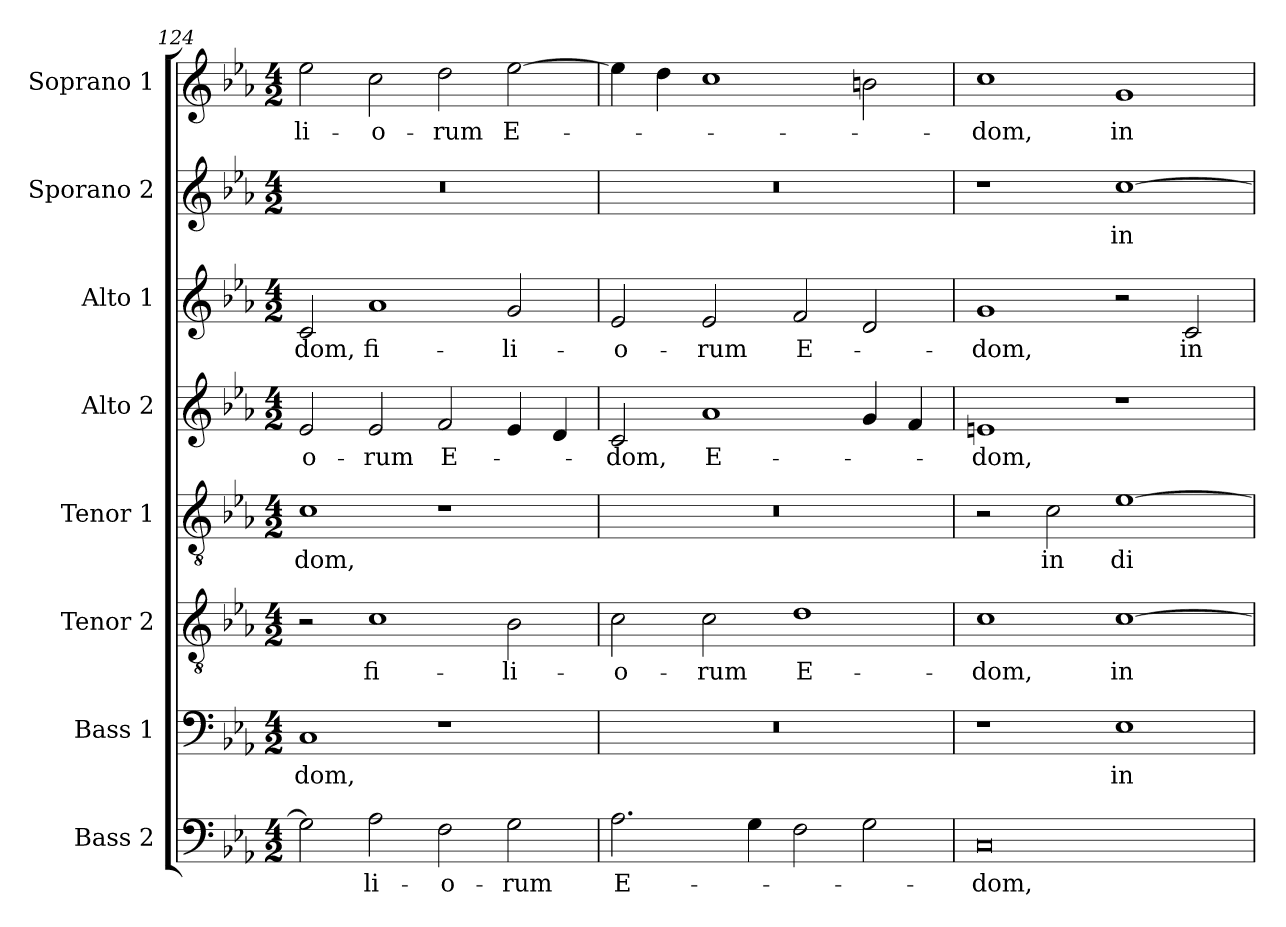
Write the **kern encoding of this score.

**kern	**text	**kern	**text	**kern	**text	**kern	**text	**kern	**text	**kern	**text	**kern	**text	**kern	**text
*part8	*part8	*part7	*part7	*part6	*part6	*part5	*part5	*part4	*part4	*part3	*part3	*part2	*part2	*part1	*part1
*staff8	*staff8	*staff7	*staff7	*staff6	*staff6	*staff5	*staff5	*staff4	*staff4	*staff3	*staff3	*staff2	*staff2	*staff1	*staff1
*I"Bass 2	*	*I"Bass 1	*	*I"Tenor 2	*	*I"Tenor 1	*	*I"Alto 2	*	*I"Alto 1	*	*I"Sporano 2	*	*I"Soprano 1	*
*I'B.	*	*I'B.	*	*I'T.	*	*I'T.	*	*I'A.	*	*I'A.	*	*I'S.	*	*I'S.	*
*clefF4	*	*clefF4	*	*clefGv2	*	*clefGv2	*	*clefG2	*	*clefG2	*	*clefG2	*	*clefG2	*
*	*	*	*	*ITrd7c12	*	*ITrd7c12	*	*	*	*	*	*	*	*	*
*k[b-e-a-]	*	*k[b-e-a-]	*	*k[b-e-a-]	*	*k[b-e-a-]	*	*k[b-e-a-]	*	*k[b-e-a-]	*	*k[b-e-a-]	*	*k[b-e-a-]	*
*E-:	*	*E-:	*	*E-:	*	*E-:	*	*E-:	*	*E-:	*	*E-:	*	*E-:	*
*M4/2	*	*M4/2	*	*M4/2	*	*M4/2	*	*M4/2	*	*M4/2	*	*M4/2	*	*M4/2	*
=124	=124	=124	=124	=124	=124	=124	=124	=124	=124	=124	=124	=124	=124	=124	=124
!	!	!	!LO:LY:b:color=#000000	!	!	!	!	!	!	!	!	!	!	!	!
!	!	!	!	!	!	!	!LO:LY:b:color=#000000	!	!	!	!	!	!	!	!
!	!	!	!	!	!	!	!	!	!LO:LY:b:color=#000000	!	!	!	!	!	!
!	!	!	!	!	!	!	!	!	!	!	!LO:LY:b:color=#000000	!LO:N:vis=1	!	!	!
!	!	!	!	!	!	!	!	!	!	!	!	!	!	!	!LO:LY:b:color=#000000
2Gi\]	.	1Ci	-dom,	2r	.	1Ci	-dom,	2e-i/	-o-	2ci/	-dom,	0r	.	2ee-i\	-li-
!	!LO:LY:b:color=#000000	!	!	!	!	!	!	!	!	!	!	!	!	!	!
!	!	!	!	!	!LO:LY:b:color=#000000	!	!	!	!	!	!	!	!	!	!
!	!	!	!	!	!	!	!	!	!LO:LY:b:color=#000000	!	!	!	!	!	!
!	!	!	!	!	!	!	!	!	!	!	!LO:LY:b:color=#000000	!	!	!	!
!	!	!	!	!	!	!	!	!	!	!	!	!	!	!	!LO:LY:b:color=#000000
2A-i\	-li-	.	.	1Ci	fi-	.	.	2e-i/	-rum	1a-i	fi-	.	.	2cci\	-o-
!	!LO:LY:b:color=#000000	!	!	!	!	!	!	!	!	!	!	!	!	!	!
!	!	!	!	!	!	!	!	!	!LO:LY:b:color=#000000	!	!	!	!	!	!
!	!	!	!	!	!	!	!	!	!	!	!	!	!	!	!LO:LY:b:color=#000000
2Fi\	-o-	1r	.	.	.	1r	.	2fi/	E-	.	.	.	.	2ddi\	-rum
!	!LO:LY:b:color=#000000	!	!	!	!	!	!	!	!	!	!	!	!	!	!
!	!	!	!	!	!LO:LY:b:color=#000000	!	!	!	!	!	!	!	!	!	!
!	!	!	!	!	!	!	!	!	!	!	!LO:LY:b:color=#000000	!	!	!	!
!	!	!	!	!	!	!	!	!	!	!	!	!	!	!	!LO:LY:b:color=#000000
2Gi\	-rum	.	.	2BB-i\	-li-	.	.	4e-i/	.	2gi/	-li-	.	.	[>2ee-i\	E-
.	.	.	.	.	.	.	.	4di/	.	.	.	.	.	.	.
=125	=125	=125	=125	=125	=125	=125	=125	=125	=125	=125	=125	=125	=125	=125	=125
!	!LO:LY:b:color=#000000	!LO:N:vis=1	!	!	!	!	!	!	!	!	!	!	!	!	!
!	!	!	!	!	!LO:LY:b:color=#000000	!LO:N:vis=1	!	!	!	!	!	!	!	!	!
!	!	!	!	!	!	!	!	!	!LO:LY:b:color=#000000	!	!	!	!	!	!
!	!	!	!	!	!	!	!	!	!	!	!LO:LY:b:color=#000000	!LO:N:vis=1	!	!	!
2.A-i\	E-	0r	.	2Ci\	-o-	0r	.	2ci/	-dom,	2e-i/	-o-	0r	.	4ee-i\]	.
.	.	.	.	.	.	.	.	.	.	.	.	.	.	4ddi\	.
!	!	!	!	!	!LO:LY:b:color=#000000	!	!	!	!	!	!	!	!	!	!
!	!	!	!	!	!	!	!	!	!LO:LY:b:color=#000000	!	!	!	!	!	!
!	!	!	!	!	!	!	!	!	!	!	!LO:LY:b:color=#000000	!	!	!	!
.	.	.	.	2Ci\	-rum	.	.	1a-i	E-	2e-i/	-rum	.	.	1cci	.
4Gi\	.	.	.	.	.	.	.	.	.	.	.	.	.	.	.
!	!	!	!	!	!LO:LY:b:color=#000000	!	!	!	!	!	!	!	!	!	!
!	!	!	!	!	!	!	!	!	!	!	!LO:LY:b:color=#000000	!	!	!	!
2Fi\	.	.	.	1Di	E-	.	.	.	.	2fi/	E-	.	.	.	.
2Gi\	.	.	.	.	.	.	.	4gi/	.	2di/	.	.	.	2bni\	.
.	.	.	.	.	.	.	.	4fi/	.	.	.	.	.	.	.
!!LO:PB:g=z
=126	=126	=126	=126	=126	=126	=126	=126	=126	=126	=126	=126	=126	=126	=126	=126
!	!LO:LY:b:color=#000000	!	!	!	!	!	!	!	!	!	!	!	!	!	!
!	!	!	!	!	!LO:LY:b:color=#000000	!	!	!	!	!	!	!	!	!	!
!	!	!	!	!	!	!	!	!	!LO:LY:b:color=#000000	!	!	!	!	!	!
!	!	!	!	!	!	!	!	!	!	!	!LO:LY:b:color=#000000	!	!	!	!
!	!	!	!	!	!	!	!	!	!	!	!	!	!	!	!LO:LY:b:color=#000000
0Ci	-dom,	1r	.	1Ci	-dom,	2r	.	1eni	-dom,	1gi	-dom,	1r	.	1cci	-dom,
!	!	!	!	!	!	!	!LO:LY:b:color=#000000	!	!	!	!	!	!	!	!
.	.	.	.	.	.	2Ci\	in	.	.	.	.	.	.	.	.
!	!	!	!LO:LY:b:color=#000000	!	!	!	!	!	!	!	!	!	!	!	!
!	!	!	!	!	!LO:LY:b:color=#000000	!	!	!	!	!	!	!	!	!	!
!	!	!	!	!	!	!	!LO:LY:b:color=#000000	!	!	!	!	!	!	!	!
!	!	!	!	!	!	!	!	!	!	!	!	!	!LO:LY:b:color=#000000	!	!
!	!	!	!	!	!	!	!	!	!	!	!	!	!	!	!LO:LY:b:color=#000000
.	.	1E-i	in	[>1Ci	in	[>1E-i	di-	1r	.	2r	.	[>1cci	in	1gi	in
!	!	!	!	!	!	!	!	!	!	!	!LO:LY:b:color=#000000	!	!	!	!
.	.	.	.	.	.	.	.	.	.	2ci/	in	.	.	.	.
=	=	=	=	=	=	=	=	=	=	=	=	=	=	=	=
*-	*-	*-	*-	*-	*-	*-	*-	*-	*-	*-	*-	*-	*-	*-	*-
